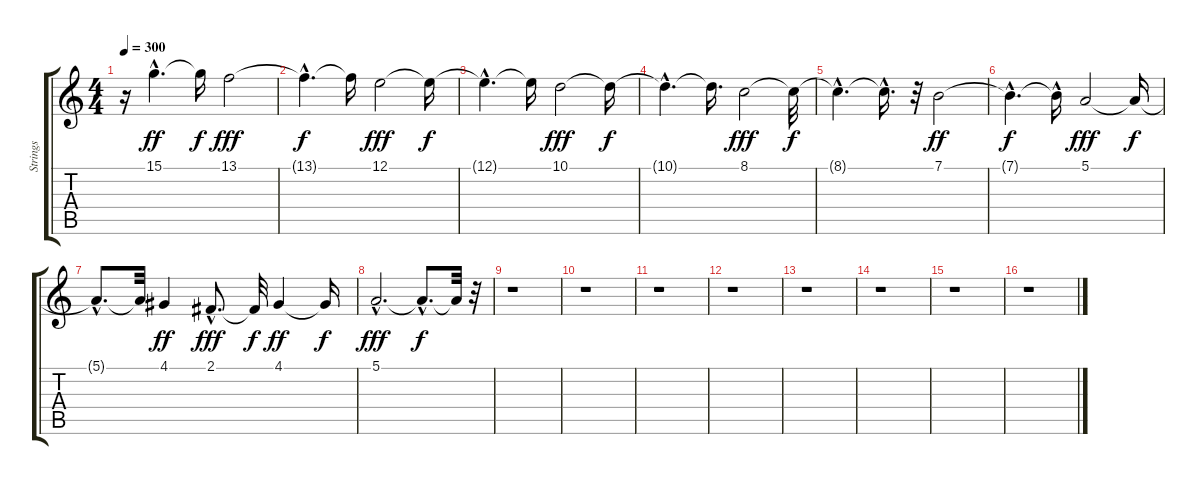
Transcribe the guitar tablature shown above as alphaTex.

\track ("Strings" "Strings") {instrument stringensemble2}
\staff {score tabs}
\tuning (E4 B3 G3 D3 A2 E2) {hide}
\ts (4 4)
\tempo 300
\clef g2
\ks c
r.16{dy f} 15.1{hac}.4{d dy ff} 15.1{t}.16{dy f} 13.1.2{dy fff} |
13.1{hac t}.4{d dy f} 13.1{t}.16 12.1.2{dy fff} 12.1{t}.16{dy f} |
12.1{hac t}.4{d} 12.1{t}.16 10.1.2{dy fff} 10.1{t}.16{dy f} |
10.1{hac t}.4{d} 10.1{t}.16{d} 8.1.2{dy fff} 8.1{t}.32{dy f} |
8.1{hac t}.4{d} 8.1{hac t}.16{d} r.32 7.1.2{dy ff} |
7.1{hac t}.4{d dy f} 7.1{hac t}.16 5.1.2{dy fff} 5.1{t}.16{dy f} |
5.1{hac t}.8{d} 5.1{t}.32 4.1.4{dy ff} 2.1{hac}.8{d dy fff} 2.1{t}.32{dy f} 4.1.4{dy ff} 4.1{t}.16{dy f} |
5.1{hac}.2{d dy fff} 5.1{hac t}.8{d dy f} 5.1{t}.32 r.32 |
r.1 |
r.1 |
r.1 |
r.1 |
r.1 |
r.1 |
r.1 |
r.1
